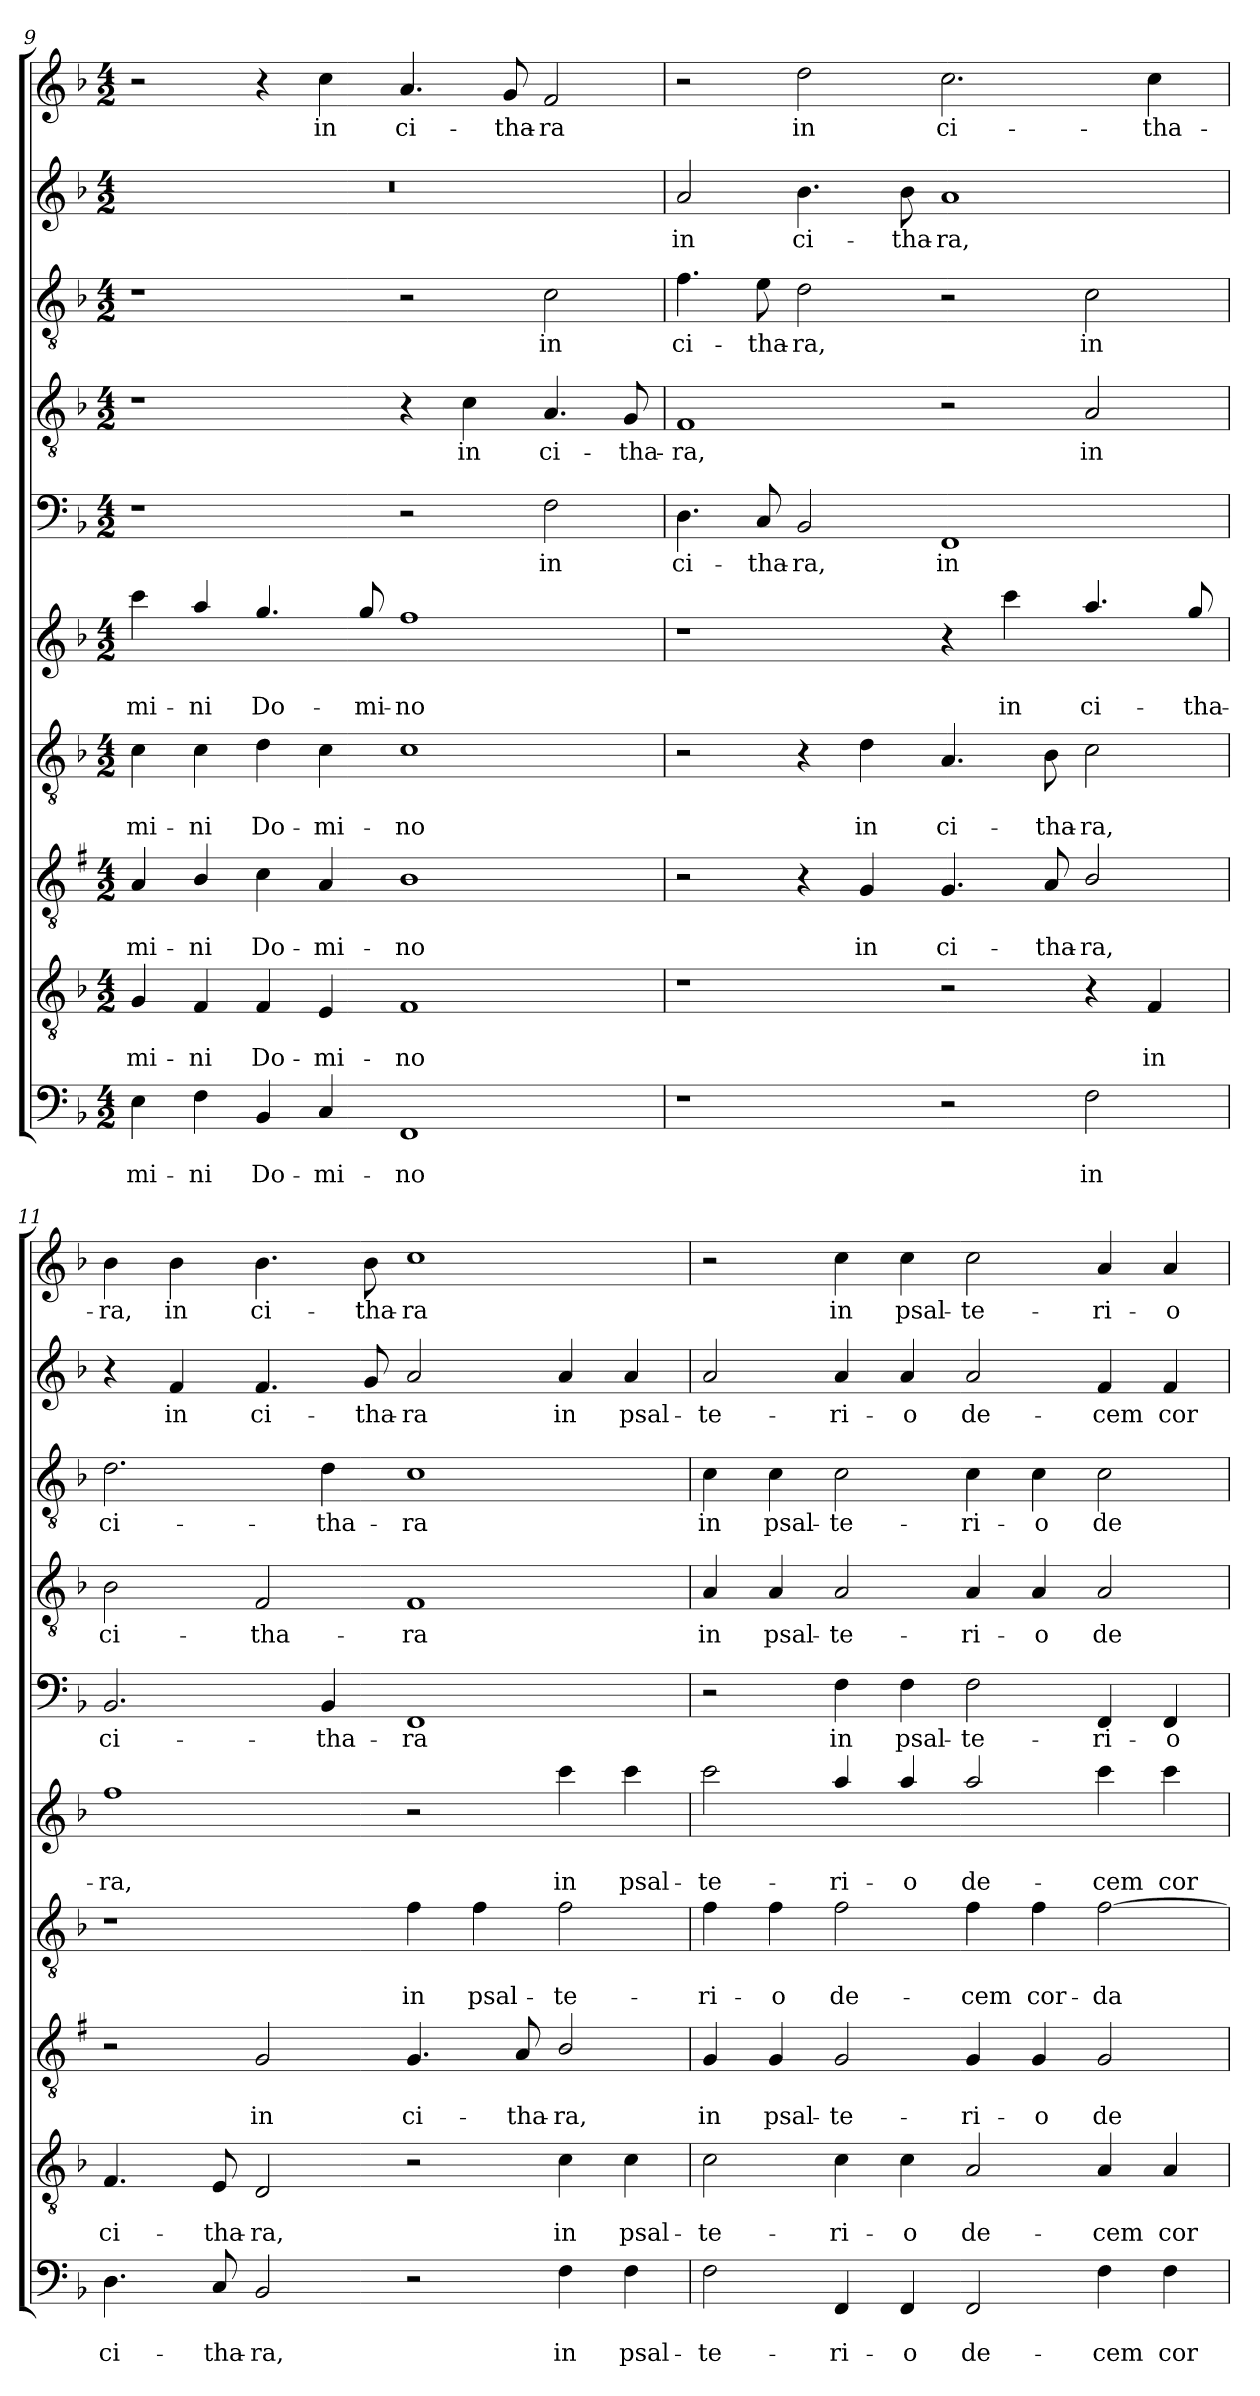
**kern	**text	**text	**kern	**text	**text	**kern	**text	**text	**kern	**text	**text	**kern	**text	**text	**kern	**text	**kern	**text	**kern	**text	**kern	**text	**kern	**text
*part10	*part10	*part10	*part9	*part9	*part9	*part8	*part8	*part8	*part7	*part7	*part7	*part6	*part6	*part6	*part5	*part5	*part4	*part4	*part3	*part3	*part2	*part2	*part1	*part1
*staff10	*staff10	*staff10	*staff9	*staff9	*staff9	*staff8	*staff8	*staff8	*staff7	*staff7	*staff7	*staff6	*staff6	*staff6	*staff5	*staff5	*staff4	*staff4	*staff3	*staff3	*staff2	*staff2	*staff1	*staff1
!!LO:PB:g=z
*clefF4	*	*	*clefGv2	*	*	*clefGv2	*	*	*clefGv2	*	*	*clefG2	*	*	*clefF4	*	*clefGv2	*	*clefGv2	*	*clefG2	*	*clefG2	*
*	*	*	*	*	*	*ITrd1c2	*	*	*	*	*	*ITrd8c14	*	*	*	*	*	*	*	*	*	*	*	*
*k[b-]	*	*	*k[b-]	*	*	*k[b-]	*	*	*k[b-]	*	*	*k[b-]	*	*	*k[b-]	*	*k[b-]	*	*k[b-]	*	*k[b-]	*	*k[b-]	*
*F:	*	*	*F:	*	*	*F:	*	*	*F:	*	*	*F:	*	*	*F:	*	*F:	*	*F:	*	*F:	*	*F:	*
*M4/2	*	*	*M4/2	*	*	*M4/2	*	*	*M4/2	*	*	*M4/2	*	*	*M4/2	*	*M4/2	*	*M4/2	*	*M4/2	*	*M4/2	*
=9	=9	=9	=9	=9	=9	=9	=9	=9	=9	=9	=9	=9	=9	=9	=9	=9	=9	=9	=9	=9	=9	=9	=9	=9
!	!	!LO:LY:b	!	!	!LO:LY:b	!	!	!LO:LY:b	!	!	!LO:LY:b	!	!	!LO:LY:b	!	!	!	!	!	!	!	!	!	!
4E\	.	-mi-	4G/	.	-mi-	4G/	.	-mi-	4c\	.	-mi-	4cc\	.	-mi-	1r	.	1r	.	1r	.	0r	.	2r	.
!	!	!LO:LY:b	!	!	!LO:LY:b	!	!	!LO:LY:b	!	!	!LO:LY:b	!	!	!LO:LY:b	!	!	!	!	!	!	!	!	!	!
4F\	.	-ni	4F/	.	-ni	4A/	.	-ni	4c\	.	-ni	4a/	.	-ni	.	.	.	.	.	.	.	.	.	.
!	!	!LO:LY:b	!	!	!LO:LY:b	!	!	!LO:LY:b	!	!	!LO:LY:b	!	!	!LO:LY:b	!	!	!	!	!	!	!	!	!	!
4BB-/	.	Do-	4F/	.	Do-	4B-\	.	Do-	4d\	.	Do-	4.g/	.	Do-	.	.	.	.	.	.	.	.	4r	.
!	!	!LO:LY:b	!	!	!LO:LY:b	!	!	!LO:LY:b	!	!	!LO:LY:b	!	!	!	!	!	!	!	!	!	!	!	!	!LO:LY:b
4C/	.	-mi-	4E/	.	-mi-	4G/	.	-mi-	4c\	.	-mi-	.	.	.	.	.	.	.	.	.	.	.	4cc\	in
!	!	!	!	!	!	!	!	!	!	!	!	!	!	!LO:LY:b	!	!	!	!	!	!	!	!	!	!
.	.	.	.	.	.	.	.	.	.	.	.	8g/	.	-mi-	.	.	.	.	.	.	.	.	.	.
!	!	!LO:LY:b	!	!	!LO:LY:b	!	!	!LO:LY:b	!	!	!LO:LY:b	!	!	!LO:LY:b	!	!	!	!	!	!	!	!	!	!LO:LY:b
1FF	.	-no	1F	.	-no	1A	.	-no	1c	.	-no	1f	.	-no	2r	.	4r	.	2r	.	.	.	4.a/	ci-
!	!	!	!	!	!	!	!	!	!	!	!	!	!	!	!	!	!	!LO:LY:b	!	!	!	!	!	!
.	.	.	.	.	.	.	.	.	.	.	.	.	.	.	.	.	4c\	in	.	.	.	.	.	.
!	!	!	!	!	!	!	!	!	!	!	!	!	!	!	!	!	!	!	!	!	!	!	!	!LO:LY:b
.	.	.	.	.	.	.	.	.	.	.	.	.	.	.	.	.	.	.	.	.	.	.	8g/	-tha-
!	!	!	!	!	!	!	!	!	!	!	!	!	!	!	!	!LO:LY:b	!	!LO:LY:b	!	!LO:LY:b	!	!	!	!LO:LY:b
.	.	.	.	.	.	.	.	.	.	.	.	.	.	.	2F\	in	4.A/	ci-	2c\	in	.	.	2f/	-ra
!	!	!	!	!	!	!	!	!	!	!	!	!	!	!	!	!	!	!LO:LY:b	!	!	!	!	!	!
.	.	.	.	.	.	.	.	.	.	.	.	.	.	.	.	.	8G/	-tha-	.	.	.	.	.	.
=10	=10	=10	=10	=10	=10	=10	=10	=10	=10	=10	=10	=10	=10	=10	=10	=10	=10	=10	=10	=10	=10	=10	=10	=10
!	!	!	!	!	!	!	!	!	!	!	!	!	!	!	!	!LO:LY:b	!	!LO:LY:b	!	!LO:LY:b	!	!LO:LY:b	!	!
1r	.	.	1r	.	.	2r	.	.	2r	.	.	1r	.	.	4.D\	ci-	1F	-ra,	4.f\	ci-	2a/	in	2r	.
!	!	!	!	!	!	!	!	!	!	!	!	!	!	!	!	!LO:LY:b	!	!	!	!LO:LY:b	!	!	!	!
.	.	.	.	.	.	.	.	.	.	.	.	.	.	.	8C/	-tha-	.	.	8e\	-tha-	.	.	.	.
!	!	!	!	!	!	!	!	!	!	!	!	!	!	!	!	!LO:LY:b	!	!	!	!LO:LY:b	!	!LO:LY:b	!	!LO:LY:b
.	.	.	.	.	.	4r	.	.	4r	.	.	.	.	.	2BB-/	-ra,	.	.	2d\	-ra,	4.b-\	ci-	2dd\	in
!	!	!	!	!	!	!	!	!LO:LY:b	!	!	!LO:LY:b	!	!	!	!	!	!	!	!	!	!	!	!	!
.	.	.	.	.	.	4F/	.	in	4d\	.	in	.	.	.	.	.	.	.	.	.	.	.	.	.
!	!	!	!	!	!	!	!	!	!	!	!	!	!	!	!	!	!	!	!	!	!	!LO:LY:b	!	!
.	.	.	.	.	.	.	.	.	.	.	.	.	.	.	.	.	.	.	.	.	8b-\	-tha-	.	.
!	!	!	!	!	!	!	!	!LO:LY:b	!	!	!LO:LY:b	!	!	!	!	!LO:LY:b	!	!	!	!	!	!LO:LY:b	!	!LO:LY:b
2r	.	.	2r	.	.	4.F/	.	ci-	4.A/	.	ci-	4r	.	.	1FF	in	2r	.	2r	.	1a	-ra,	2.cc\	ci-
!	!	!	!	!	!	!	!	!	!	!	!	!	!	!LO:LY:b	!	!	!	!	!	!	!	!	!	!
.	.	.	.	.	.	.	.	.	.	.	.	4cc\	.	in	.	.	.	.	.	.	.	.	.	.
!	!	!	!	!	!	!	!	!LO:LY:b	!	!	!LO:LY:b	!	!	!	!	!	!	!	!	!	!	!	!	!
.	.	.	.	.	.	8G/	.	-tha-	8B-\	.	-tha-	.	.	.	.	.	.	.	.	.	.	.	.	.
!	!	!LO:LY:b	!	!	!	!	!	!LO:LY:b	!	!	!LO:LY:b	!	!	!LO:LY:b	!	!	!	!LO:LY:b	!	!LO:LY:b	!	!	!	!
2F\	.	in	4r	.	.	2A/	.	-ra,	2c\	.	-ra,	4.a/	.	ci-	.	.	2A/	in	2c\	in	.	.	.	.
!	!	!	!	!	!LO:LY:b	!	!	!	!	!	!	!	!	!	!	!	!	!	!	!	!	!	!	!LO:LY:b
.	.	.	4F/	.	in	.	.	.	.	.	.	.	.	.	.	.	.	.	.	.	.	.	4cc\	-tha-
!	!	!	!	!	!	!	!	!	!	!	!	!	!	!LO:LY:b	!	!	!	!	!	!	!	!	!	!
.	.	.	.	.	.	.	.	.	.	.	.	8g/	.	-tha-	.	.	.	.	.	.	.	.	.	.
=11	=11	=11	=11	=11	=11	=11	=11	=11	=11	=11	=11	=11	=11	=11	=11	=11	=11	=11	=11	=11	=11	=11	=11	=11
!	!	!LO:LY:b	!	!	!LO:LY:b	!	!	!	!	!	!	!	!	!LO:LY:b	!	!LO:LY:b	!	!LO:LY:b	!	!LO:LY:b	!	!	!	!LO:LY:b
4.D\	.	ci-	4.F/	.	ci-	2r	.	.	1r	.	.	1f	.	-ra,	2.BB-/	ci-	2B-\	ci-	2.d\	ci-	4r	.	4b-\	-ra,
!	!	!	!	!	!	!	!	!	!	!	!	!	!	!	!	!	!	!	!	!	!	!LO:LY:b	!	!LO:LY:b
.	.	.	.	.	.	.	.	.	.	.	.	.	.	.	.	.	.	.	.	.	4f/	in	4b-\	in
!	!	!LO:LY:b	!	!	!LO:LY:b	!	!	!	!	!	!	!	!	!	!	!	!	!	!	!	!	!	!	!
8C/	.	-tha-	8E/	.	-tha-	.	.	.	.	.	.	.	.	.	.	.	.	.	.	.	.	.	.	.
!	!	!LO:LY:b	!	!	!LO:LY:b	!	!	!LO:LY:b	!	!	!	!	!	!	!	!	!	!LO:LY:b	!	!	!	!LO:LY:b	!	!LO:LY:b
2BB-/	.	-ra,	2D/	.	-ra,	2F/	.	in	.	.	.	.	.	.	.	.	2F/	-tha-	.	.	4.f/	ci-	4.b-\	ci-
!	!	!	!	!	!	!	!	!	!	!	!	!	!	!	!	!LO:LY:b	!	!	!	!LO:LY:b	!	!	!	!
.	.	.	.	.	.	.	.	.	.	.	.	.	.	.	4BB-/	-tha-	.	.	4d\	-tha-	.	.	.	.
!	!	!	!	!	!	!	!	!	!	!	!	!	!	!	!	!	!	!	!	!	!	!LO:LY:b	!	!LO:LY:b
.	.	.	.	.	.	.	.	.	.	.	.	.	.	.	.	.	.	.	.	.	8g/	-tha-	8b-\	-tha-
!	!	!	!	!	!	!	!	!LO:LY:b	!	!	!LO:LY:b	!	!	!	!	!LO:LY:b	!	!LO:LY:b	!	!LO:LY:b	!	!LO:LY:b	!	!LO:LY:b
2r	.	.	2r	.	.	4.F/	.	ci-	4f\	.	in	2r	.	.	1FF	-ra	1F	-ra	1c	-ra	2a/	-ra	1cc	-ra
!	!	!	!	!	!	!	!	!	!	!	!LO:LY:b	!	!	!	!	!	!	!	!	!	!	!	!	!
.	.	.	.	.	.	.	.	.	4f\	.	psal-	.	.	.	.	.	.	.	.	.	.	.	.	.
!	!	!	!	!	!	!	!	!LO:LY:b	!	!	!	!	!	!	!	!	!	!	!	!	!	!	!	!
.	.	.	.	.	.	8G/	.	-tha-	.	.	.	.	.	.	.	.	.	.	.	.	.	.	.	.
!	!	!LO:LY:b	!	!	!LO:LY:b	!	!	!LO:LY:b	!	!	!LO:LY:b	!	!	!LO:LY:b	!	!	!	!	!	!	!	!LO:LY:b	!	!
4F\	.	in	4c\	.	in	2A/	.	-ra,	2f\	.	-te-	4cc\	.	in	.	.	.	.	.	.	4a/	in	.	.
!	!	!LO:LY:b	!	!	!LO:LY:b	!	!	!	!	!	!	!	!	!LO:LY:b	!	!	!	!	!	!	!	!LO:LY:b	!	!
4F\	.	psal-	4c\	.	psal-	.	.	.	.	.	.	4cc\	.	psal-	.	.	.	.	.	.	4a/	psal-	.	.
=12	=12	=12	=12	=12	=12	=12	=12	=12	=12	=12	=12	=12	=12	=12	=12	=12	=12	=12	=12	=12	=12	=12	=12	=12
!	!	!LO:LY:b	!	!	!LO:LY:b	!	!	!LO:LY:b	!	!	!LO:LY:b	!	!	!LO:LY:b	!	!	!	!LO:LY:b	!	!LO:LY:b	!	!LO:LY:b	!	!
2F\	.	-te-	2c\	.	-te-	4F/	.	in	4f\	.	-ri-	2cc\	.	-te-	2r	.	4A/	in	4c\	in	2a/	-te-	2r	.
!	!	!	!	!	!	!	!	!LO:LY:b	!	!	!LO:LY:b	!	!	!	!	!	!	!LO:LY:b	!	!LO:LY:b	!	!	!	!
.	.	.	.	.	.	4F/	.	psal-	4f\	.	-o	.	.	.	.	.	4A/	psal-	4c\	psal-	.	.	.	.
!	!	!LO:LY:b	!	!	!LO:LY:b	!	!	!LO:LY:b	!	!	!LO:LY:b	!	!	!LO:LY:b	!	!LO:LY:b	!	!LO:LY:b	!	!LO:LY:b	!	!LO:LY:b	!	!LO:LY:b
4FF/	.	-ri-	4c\	.	-ri-	2F/	.	-te-	2f\	.	de-	4a/	.	-ri-	4F\	in	2A/	-te-	2c\	-te-	4a/	-ri-	4cc\	in
!	!	!LO:LY:b	!	!	!LO:LY:b	!	!	!	!	!	!	!	!	!LO:LY:b	!	!LO:LY:b	!	!	!	!	!	!LO:LY:b	!	!LO:LY:b
4FF/	.	-o	4c\	.	-o	.	.	.	.	.	.	4a/	.	-o	4F\	psal-	.	.	.	.	4a/	-o	4cc\	psal-
!	!	!LO:LY:b	!	!	!LO:LY:b	!	!	!LO:LY:b	!	!	!LO:LY:b	!	!	!LO:LY:b	!	!LO:LY:b	!	!LO:LY:b	!	!LO:LY:b	!	!LO:LY:b	!	!LO:LY:b
2FF/	.	de-	2A/	.	de-	4F/	.	-ri-	4f\	.	-cem	2a/	.	de-	2F\	-te-	4A/	-ri-	4c\	-ri-	2a/	de-	2cc\	-te-
!	!	!	!	!	!	!	!	!LO:LY:b	!	!	!LO:LY:b	!	!	!	!	!	!	!LO:LY:b	!	!LO:LY:b	!	!	!	!
.	.	.	.	.	.	4F/	.	-o	4f\	.	cor-	.	.	.	.	.	4A/	-o	4c\	-o	.	.	.	.
!	!	!LO:LY:b	!	!	!LO:LY:b	!	!	!LO:LY:b	!	!	!LO:LY:b	!	!	!LO:LY:b	!	!LO:LY:b	!	!LO:LY:b	!	!LO:LY:b	!	!LO:LY:b	!	!LO:LY:b
4F\	.	-cem	4A/	.	-cem	2F/	.	de-	[2f\	.	-da-	4cc\	.	-cem	4FF/	-ri-	2A/	de-	2c\	de-	4f/	-cem	4a/	-ri-
!	!	!LO:LY:b	!	!	!LO:LY:b	!	!	!	!	!	!	!	!	!LO:LY:b	!	!LO:LY:b	!	!	!	!	!	!LO:LY:b	!	!LO:LY:b
4F\	.	cor-	4A/	.	cor-	.	.	.	.	.	.	4cc\	.	cor-	4FF/	-o	.	.	.	.	4f/	cor-	4a/	-o
=	=	=	=	=	=	=	=	=	=	=	=	=	=	=	=	=	=	=	=	=	=	=	=	=
*-	*-	*-	*-	*-	*-	*-	*-	*-	*-	*-	*-	*-	*-	*-	*-	*-	*-	*-	*-	*-	*-	*-	*-	*-
